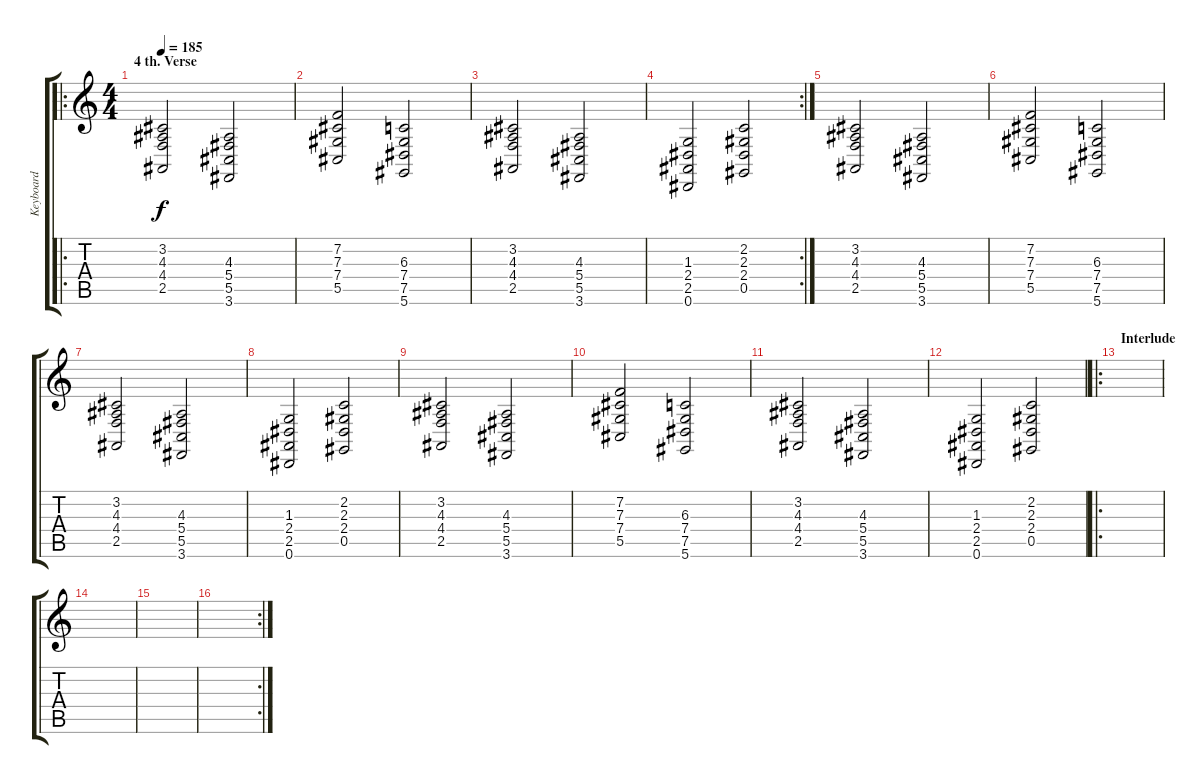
\track ("Keyboard" "Keyboard") {instrument choiraahs}
\staff {score tabs}
\tuning (Eb4 Bb3 Gb3 Db3 Ab2 Eb2) {hide}
\ro
\ts (4 4)
\section ("" "4 th. Verse")
\tempo 185
\clef g2
\ks c
(3.2 4.3 4.4 2.5).2{dy f} (4.3 5.4 5.5 3.6).2 |
(7.2 7.3 7.4 5.5).2 (6.3 7.4 7.5 5.6).2 |
(3.2 4.3 4.4 2.5).2 (4.3 5.4 5.5 3.6).2 |
\rc 2
(1.3 2.4 2.5 0.6).2 (2.2 2.3 2.4 0.5).2 |
(3.2 4.3 4.4 2.5).2 (4.3 5.4 5.5 3.6).2 |
(7.2 7.3 7.4 5.5).2 (6.3 7.4 7.5 5.6).2 |
(3.2 4.3 4.4 2.5).2 (4.3 5.4 5.5 3.6).2 |
(1.3 2.4 2.5 0.6).2 (2.2 2.3 2.4 0.5).2 |
(3.2 4.3 4.4 2.5).2 (4.3 5.4 5.5 3.6).2 |
(7.2 7.3 7.4 5.5).2 (6.3 7.4 7.5 5.6).2 |
(3.2 4.3 4.4 2.5).2 (4.3 5.4 5.5 3.6).2 |
(1.3 2.4 2.5 0.6).2 (2.2 2.3 2.4 0.5).2 |
\ro
\section ("" "Interlude")
|
|
|
\rc 2
